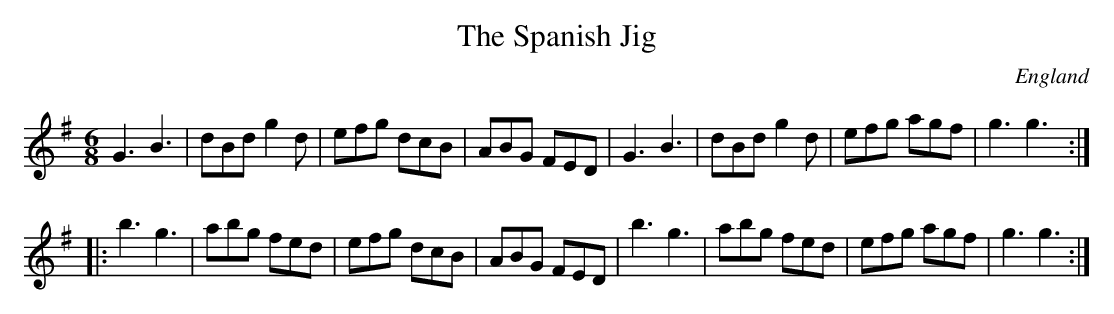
X:1
T:Spanish Jig, The
O:England
M:6/8
K:G
G3 B3 | dBd g2d | efg dcB | ABG FED |     \
G3 B3 | dBd g2d | efg agf | g3 g3 :|*
|:b3 g3 | abg fed | efg dcB | ABG FED |      \
b3 g3 | abg fed | efg agf | g3g3 :|**
